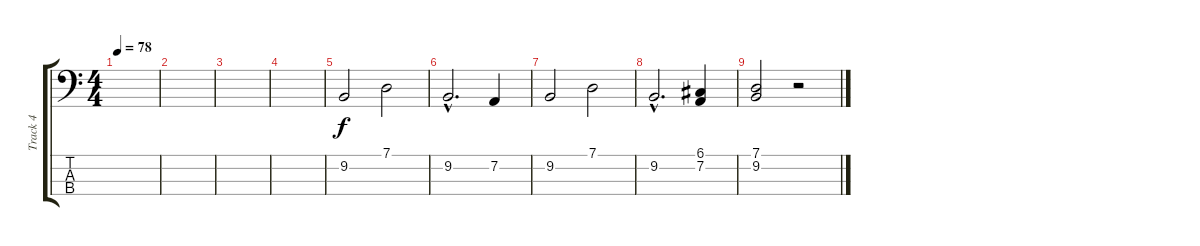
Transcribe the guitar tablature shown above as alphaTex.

\track ("Track 4" "Track 4") {instrument stringensemble1}
\staff {score tabs}
\tuning (G2 D2 A1 E1) {hide}
\ts (4 4)
\tempo 78
\clef f4
\ks c
|
|
|
|
9.2.2 7.1.2 |
9.2{hac}.2{d} 7.2.4 |
9.2.2 7.1.2 |
9.2{hac}.2{d} (6.1 7.2).4 |
(7.1 9.2).2 r.2
